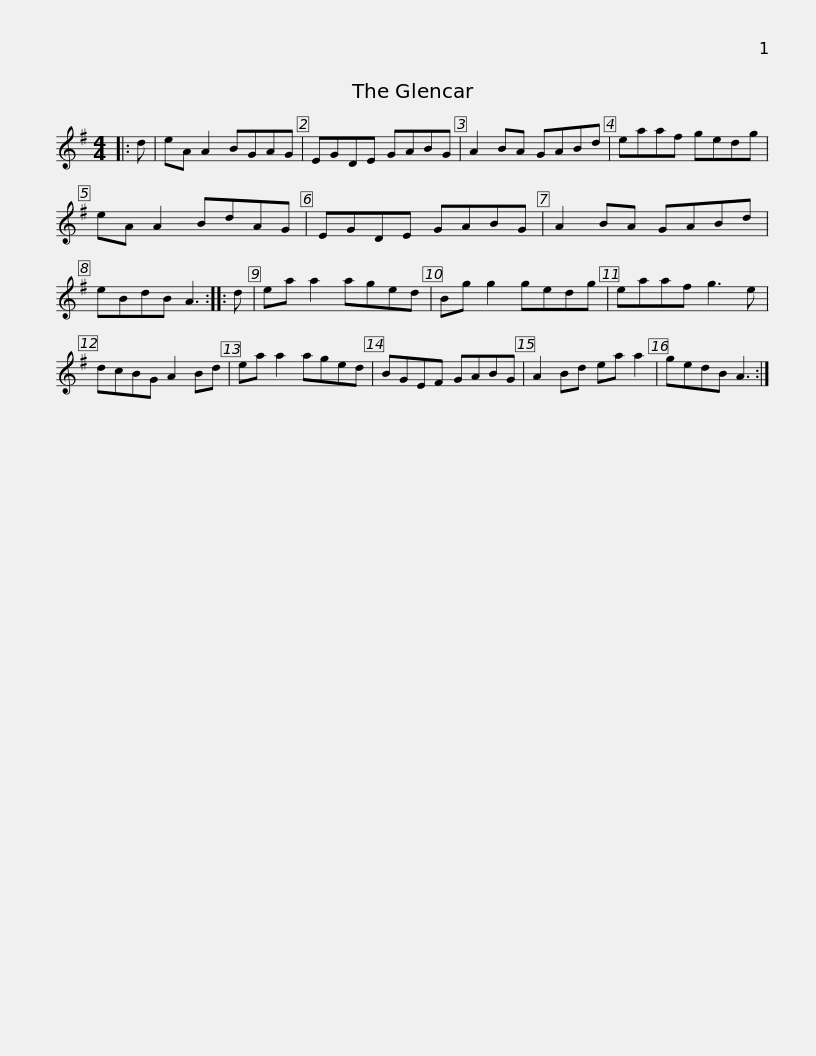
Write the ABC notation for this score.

X:1
L:1/8
M:4/4
I:linebreak $
K:G
V:1 treble
V:1
|: d | eA A2 BGAG | EGDE GABG | A2 BA GABd | eaaf gedg | %5
 eA A2 BdAG |$ EGDE GABG | A2 BA GABd | eBdB A3 :: d | %10
 ea a2 aged | Bg g2 gedg | eaaf g3 e |$ dcBG A2 Bd | ea a2 aged | %15
 BGEF GABG | A2 Bd ea a2 | gedB A3 :| %18
